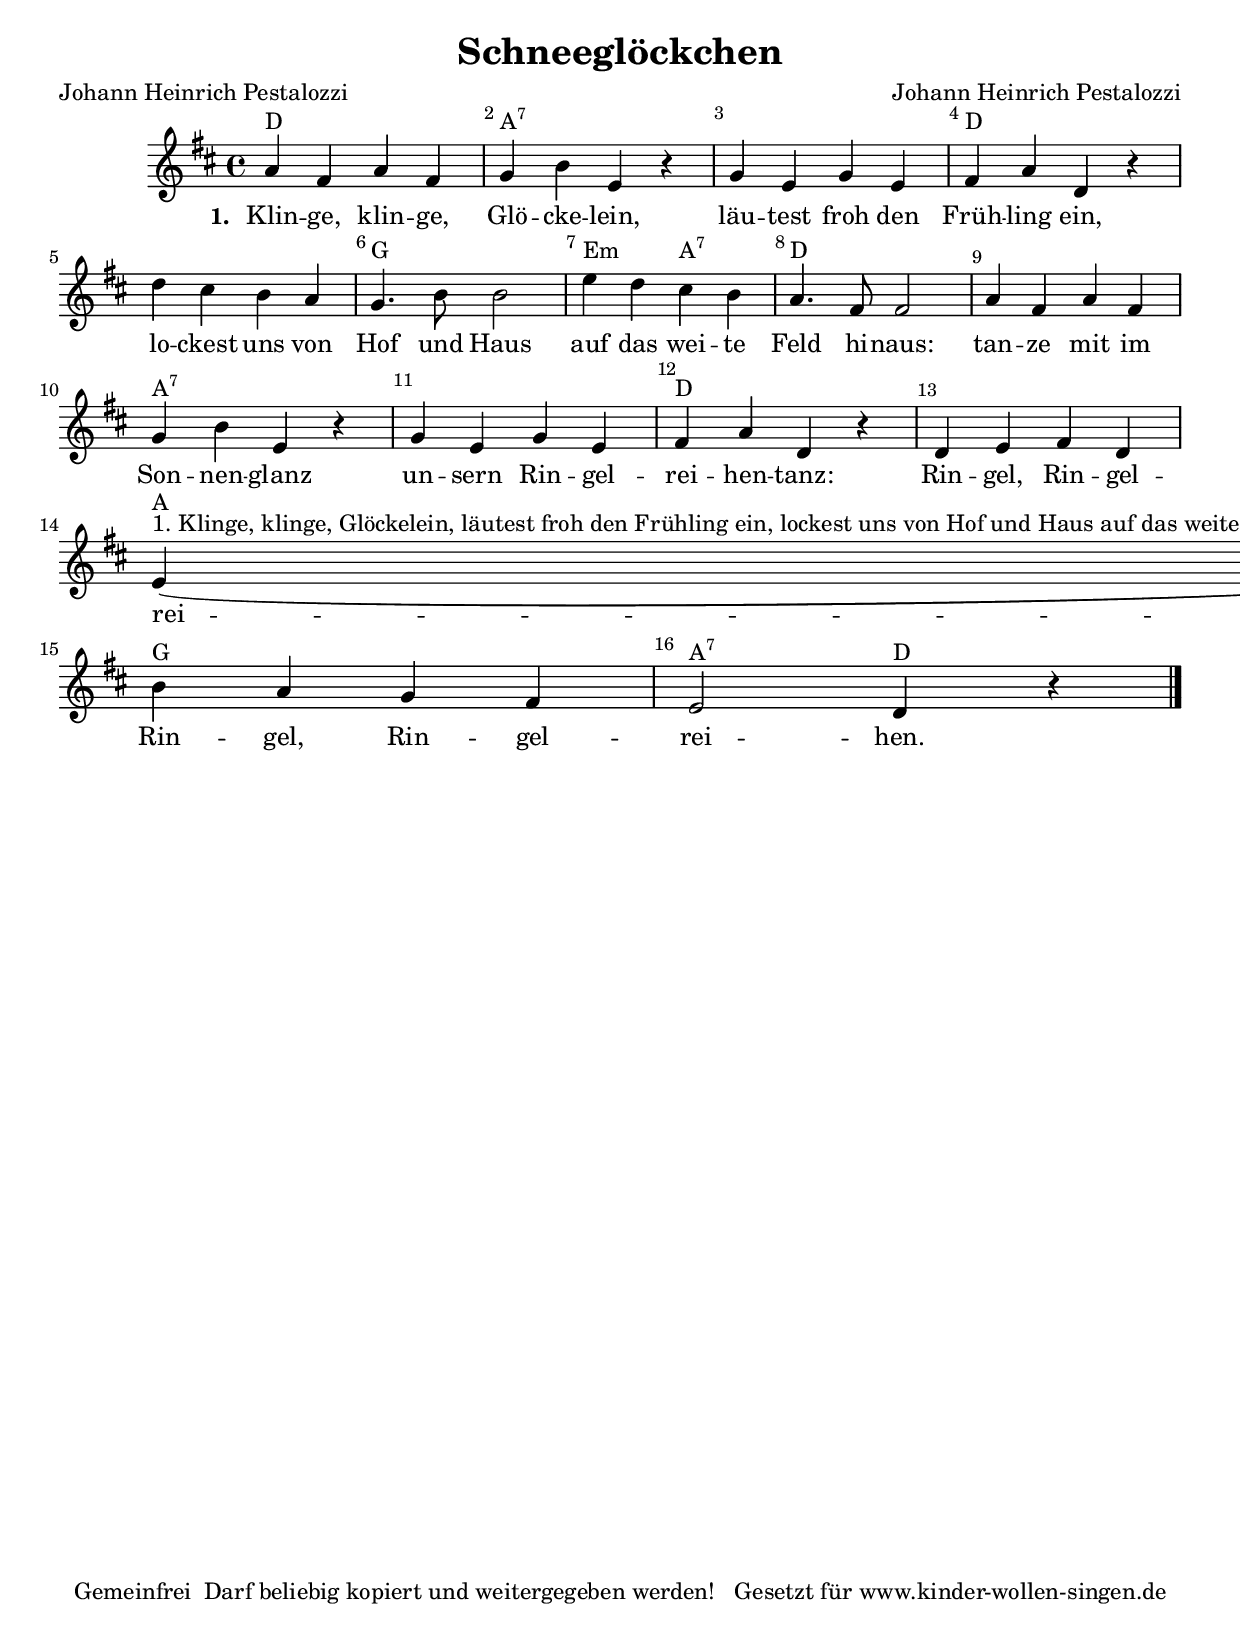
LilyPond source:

%=============================================
%   created by MuseScore Version: 0.9.6.3
%          Sonntag, 20. Februar 2011
%=============================================

\version "2.12.0"



#(set-default-paper-size "a4")

\paper {
  line-width    = 190\mm
  left-margin   = 10\mm
  top-margin    = 10\mm
  bottom-margin = 20\mm
  %%indent = 0 \mm 
  %%set to ##t if your score is less than one page: 
  ragged-last-bottom = ##t 
  ragged-bottom = ##f  
  %% in orchestral scores you probably want the two bold slashes 
  %% separating the systems: so uncomment the following line: 
  %% system-separator-markup = \slashSeparator 
  }

\header {
    title = "Schneeglöckchen"
    composer = "Johann Heinrich Pestalozzi"
    poet = "Johann Heinrich Pestalozzi"
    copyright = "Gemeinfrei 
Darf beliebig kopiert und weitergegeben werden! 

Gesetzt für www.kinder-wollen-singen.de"
    }

AvoiceAA = \relative c'{
    \set Staff.instrumentName = #""
    \set Staff.shortInstrumentName = #""
    \clef treble
    %staffkeysig
    \key d \major 
    %barkeysig: 
    \key d \major 
    %bartimesig: 
    \time 4/4 
    a'4 fis a fis      | % 1
    g b e, r      | % 2
    g e g e      | % 3
    fis a d, r      | % 4
    d' cis b a      | % 5
    g4. b8 b2      | % 6
    e4 d cis b      | % 7
    a4. fis8 fis2      | % 8
    a4 fis a fis      | % 9
    g b e, r      | % 10
    g e g e      | % 11
    fis a d, r      | % 12
    d e fis d      | % 13
    e( ^\markup {\upright  "1. Klinge, klinge, Glöckelein, läutest froh den Frühling ein,
lockest uns von Hof und Haus auf das weite Feld hinaus:
tanze mit im Sonnenglanz unsern Ringelreihentanz:
Ringel, Ringelreihen, Ringel, Ringelreihen.

2. Klinge, klinge, Glöckelein, Frühling zieht durch Flur und Hain.
Mit dem ersten schönen Strauß wandern heute wir nach Haus,
stellen Glöcklein jung und frisch Muttchen heimlich auf den Tisch:
Ringel, Ringelreihen, Ringel, Ringelreihen."} g) fis r      | % 14
    b a g fis      | % 15
    e2 d4 r \bar "|."\bar "|." 
}% end of last bar in partorvoice

      ApartAverseA = \lyricmode { \set stanza = " 1. " Klin -- ge,  klin -- ge,  Glö -- cke -- lein,  läu -- test  froh den Früh -- ling  ein, lo -- ckest  uns von Hof und Haus auf das wei -- te  Feld hi -- naus:  tan -- ze  mit im Son -- nen -- glanz  un -- sern  Rin -- gel -- rei -- hen -- tanz:  Rin -- gel,  Rin -- gel -- rei -- hen,  Rin -- gel,  Rin -- gel -- rei -- hen.  }
theChords = \chordmode { 
    d1 a1*2:7 d1*2 g1 e2:m a2:7 d1*2 a1*2:7 d1*2 a2 d2 g1 a2:7 d4 }%%end of chordlist 


\score { 
    << 
    \new ChordNames { \theChords } 
        \context Staff = ApartA << 
            \context Voice = AvoiceAA \AvoiceAA
        >>

         \context Lyrics = ApartAverseA\lyricsto AvoiceAA  \ApartAverseA



      \set Score.skipBars = ##t
      %%\set Score.melismaBusyProperties = #'()
      \override Score.BarNumber #'break-visibility = #end-of-line-invisible %%every bar is numbered.!!!
      %% remove previous line to get barnumbers only at beginning of system.
       #(set-accidental-style 'modern-cautionary)
      \set Score.markFormatter = #format-mark-box-letters %%boxed rehearsal-marks
       \override Score.TimeSignature #'style = #'() %%makes timesigs always numerical
      %% remove previous line to get cut-time/alla breve or common time 
      \set Score.pedalSustainStyle = #'mixed 
       %% make spanners comprise the note it end on, so that there is no doubt that this note is included.
       \override Score.TrillSpanner #'(bound-details right padding) = #-2
      \override Score.TextSpanner #'(bound-details right padding) = #-1
      %% Lilypond's normal textspanners are too weak:  
      \override Score.TextSpanner #'dash-period = #1
      \override Score.TextSpanner #'dash-fraction = #0.5
      %% lilypond chordname font, like mscore jazzfont, is both far too big and extremely ugly (olagunde@start.no):
      \override Score.ChordName #'font-family = #'roman 
      \override Score.ChordName #'font-size =#0 
      %% In my experience the normal thing in printed scores is maj7 and not the triangle. (olagunde):
      \set Score.majorSevenSymbol = \markup {maj7}
  >>

  %% Boosey and Hawkes, and Peters, have barlines spanning all staff-groups in a score,
  %% Eulenburg and Philharmonia, like Lilypond, have no barlines between staffgroups.
  %% If you want the Eulenburg/Lilypond style, comment out the following line:
  \layout {\context {\Score \consists Span_bar_engraver}}
}%% end of score-block 

#(set-global-staff-size 20)
